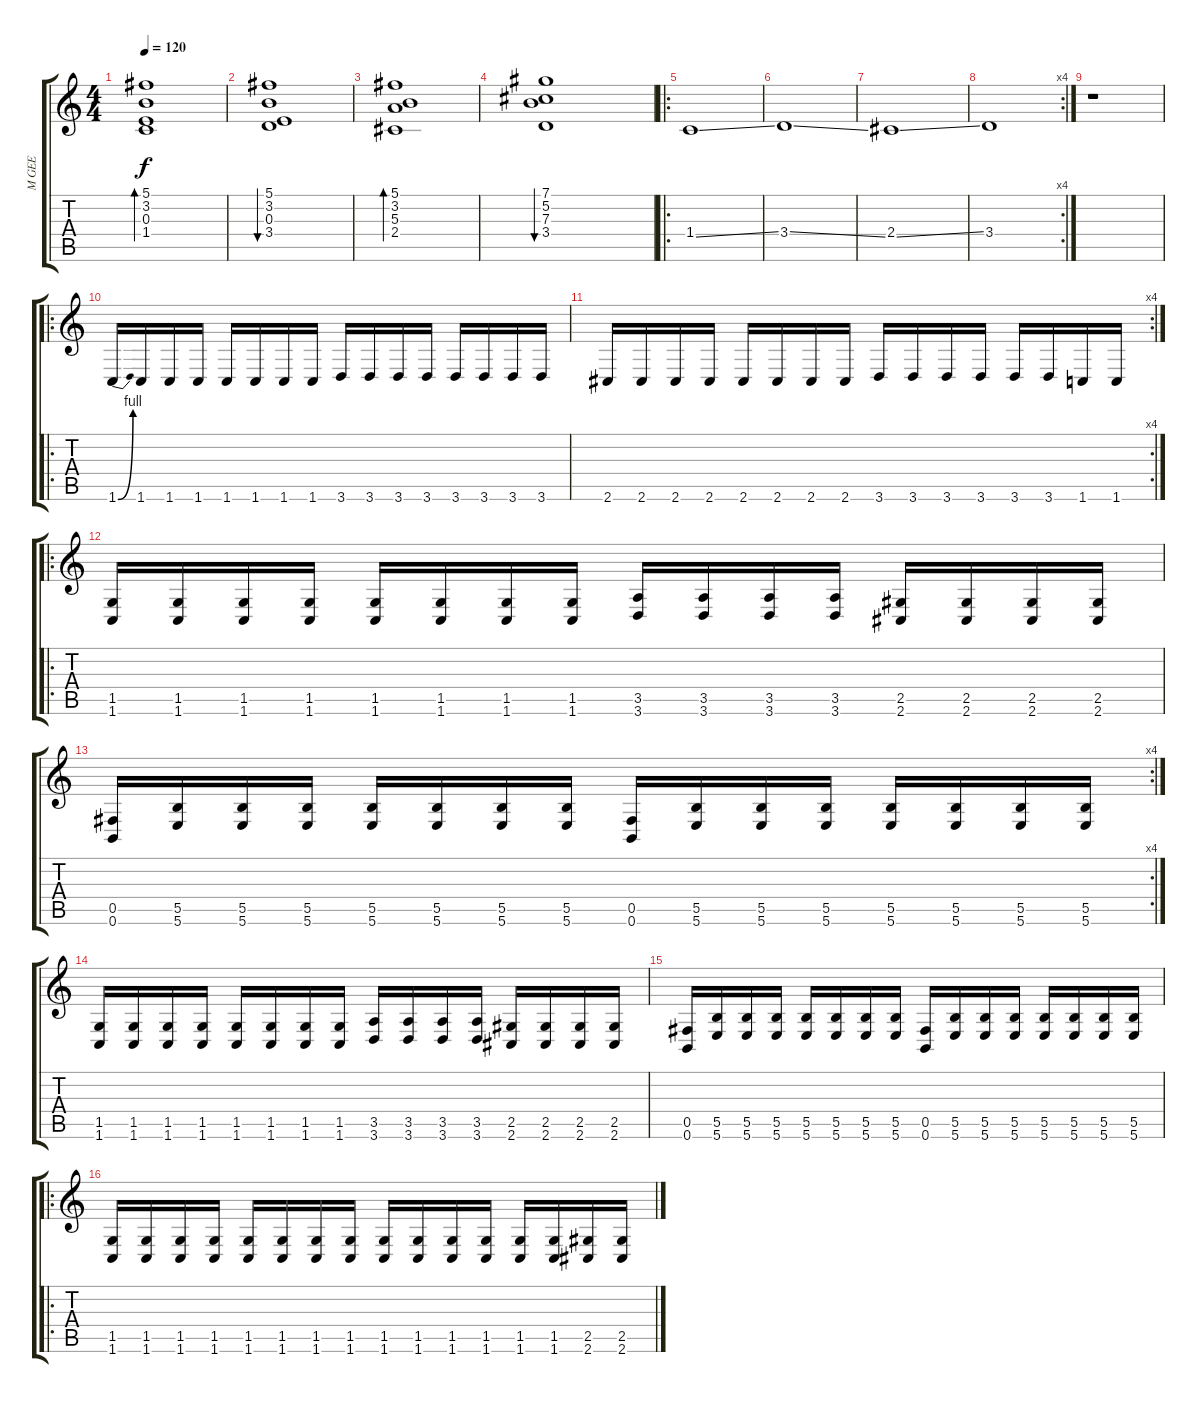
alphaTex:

\track ("M GEE" "M GEE") {instrument acousticguitarsteel}
\staff {score tabs}
\tuning (Db4 Ab3 E3 B2 Gb2 B1) {hide}
\ts (4 4)
\tempo 120
\clef g2
\ks c
(5.1 3.2 0.3 1.4).1{bd 480 dy f} |
(5.1 3.2 0.3 3.4).1{bu 480} |
(5.1 3.2 5.3 2.4).1{bd 480} |
(7.1 5.2 7.3 3.4).1{bu 480} |
\ro
1.4{ss}.1{instrument distortionguitar} |
3.4{ss}.1 |
2.4{ss}.1 |
\rc 4
3.4.1 |
r.1 |
\ro
1.6{be (bend 0 0 60 4)}.16{instrument distortionguitar} 1.6.16 1.6.16 1.6.16 1.6.16 1.6.16 1.6.16 1.6.16 3.6.16 3.6.16 3.6.16 3.6.16 3.6.16 3.6.16 3.6.16 3.6.16 |
\rc 4
2.6.16 2.6.16 2.6.16 2.6.16 2.6.16 2.6.16 2.6.16 2.6.16 3.6.16 3.6.16 3.6.16 3.6.16 3.6.16 3.6.16 1.6.16 1.6.16 |
\ro
(1.5 1.6).16{instrument distortionguitar} (1.5 1.6).16 (1.5 1.6).16 (1.5 1.6).16 (1.5 1.6).16 (1.5 1.6).16 (1.5 1.6).16 (1.5 1.6).16 (3.5 3.6).16 (3.5 3.6).16 (3.5 3.6).16 (3.5 3.6).16 (2.5 2.6).16 (2.5 2.6).16 (2.5 2.6).16 (2.5 2.6).16 |
\rc 4
(0.5 0.6).16 (5.5 5.6).16 (5.5 5.6).16 (5.5 5.6).16 (5.5 5.6).16 (5.5 5.6).16 (5.5 5.6).16 (5.5 5.6).16 (0.5 0.6).16 (5.5 5.6).16 (5.5 5.6).16 (5.5 5.6).16 (5.5 5.6).16 (5.5 5.6).16 (5.5 5.6).16 (5.5 5.6).16 |
(1.5 1.6).16{instrument distortionguitar} (1.5 1.6).16 (1.5 1.6).16 (1.5 1.6).16 (1.5 1.6).16 (1.5 1.6).16 (1.5 1.6).16 (1.5 1.6).16 (3.5 3.6).16 (3.5 3.6).16 (3.5 3.6).16 (3.5 3.6).16 (2.5 2.6).16 (2.5 2.6).16 (2.5 2.6).16 (2.5 2.6).16 |
(0.5 0.6).16 (5.5 5.6).16 (5.5 5.6).16 (5.5 5.6).16 (5.5 5.6).16 (5.5 5.6).16 (5.5 5.6).16 (5.5 5.6).16 (0.5 0.6).16 (5.5 5.6).16 (5.5 5.6).16 (5.5 5.6).16 (5.5 5.6).16 (5.5 5.6).16 (5.5 5.6).16 (5.5 5.6).16 |
\ro
(1.5 1.6).16{instrument distortionguitar} (1.5 1.6).16 (1.5 1.6).16 (1.5 1.6).16 (1.5 1.6).16 (1.5 1.6).16 (1.5 1.6).16 (1.5 1.6).16 (1.5 1.6).16 (1.5 1.6).16 (1.5 1.6).16 (1.5 1.6).16 (1.5 1.6).16 (1.5 1.6).16 (2.5 2.6).16 (2.5 2.6).16
